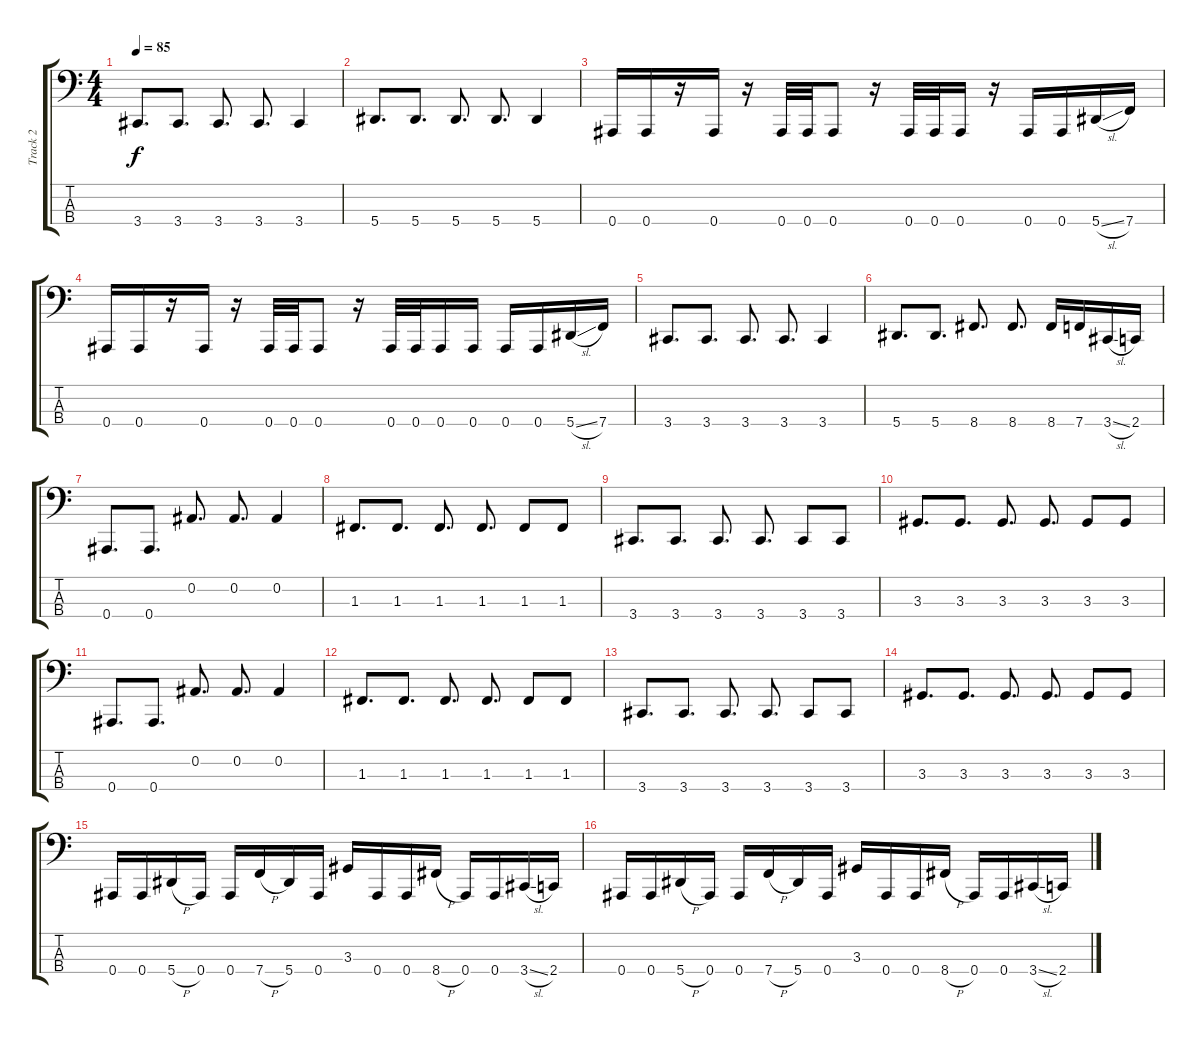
\track ("Track 2" "Track 2") {instrument electricbasspick}
\staff {score tabs}
\tuning (Eb2 Bb1 F1 Bb0) {hide}
\ts (4 4)
\tempo 85
\clef f4
\ks c
3.4.8{d dy f} 3.4.8{d} 3.4.8{d} 3.4.8{d} 3.4.4 |
5.4.8{d} 5.4.8{d} 5.4.8{d} 5.4.8{d} 5.4.4 |
0.4.16 0.4.16 r.16 0.4.16 r.16 0.4.32 0.4.32 0.4.8 r.16 0.4.32 0.4.32 0.4.16 r.16 0.4.16 0.4.16 5.4{sl}.16 7.4.16 |
0.4.16 0.4.16 r.16 0.4.16 r.16 0.4.32 0.4.32 0.4.8 r.16 0.4.32 0.4.32 0.4.16 0.4.16 0.4.16 0.4.16 5.4{sl}.16 7.4.16 |
3.4.8{d} 3.4.8{d} 3.4.8{d} 3.4.8{d} 3.4.4 |
5.4.8{d} 5.4.8{d} 8.4.8{d} 8.4.8{d} 8.4.16 7.4.16 3.4{sl}.16 2.4.16 |
0.4.8{d} 0.4.8{d} 0.2.8{d} 0.2.8{d} 0.2.4 |
1.3.8{d} 1.3.8{d} 1.3.8{d} 1.3.8{d} 1.3.8 1.3.8 |
3.4.8{d} 3.4.8{d} 3.4.8{d} 3.4.8{d} 3.4.8 3.4.8 |
3.3.8{d} 3.3.8{d} 3.3.8{d} 3.3.8{d} 3.3.8 3.3.8 |
0.4.8{d} 0.4.8{d} 0.2.8{d} 0.2.8{d} 0.2.4 |
1.3.8{d} 1.3.8{d} 1.3.8{d} 1.3.8{d} 1.3.8 1.3.8 |
3.4.8{d} 3.4.8{d} 3.4.8{d} 3.4.8{d} 3.4.8 3.4.8 |
3.3.8{d} 3.3.8{d} 3.3.8{d} 3.3.8{d} 3.3.8 3.3.8 |
0.4.16 0.4.16 5.4{h}.16 0.4.16 0.4.16 7.4{h}.16 5.4.16 0.4.16 3.3.16 0.4.16 0.4.16 8.4{h}.16 0.4.16 0.4.16 3.4{sl}.16 2.4.16 |
0.4.16 0.4.16 5.4{h}.16 0.4.16 0.4.16 7.4{h}.16 5.4.16 0.4.16 3.3.16 0.4.16 0.4.16 8.4{h}.16 0.4.16 0.4.16 3.4{sl}.16 2.4.16
